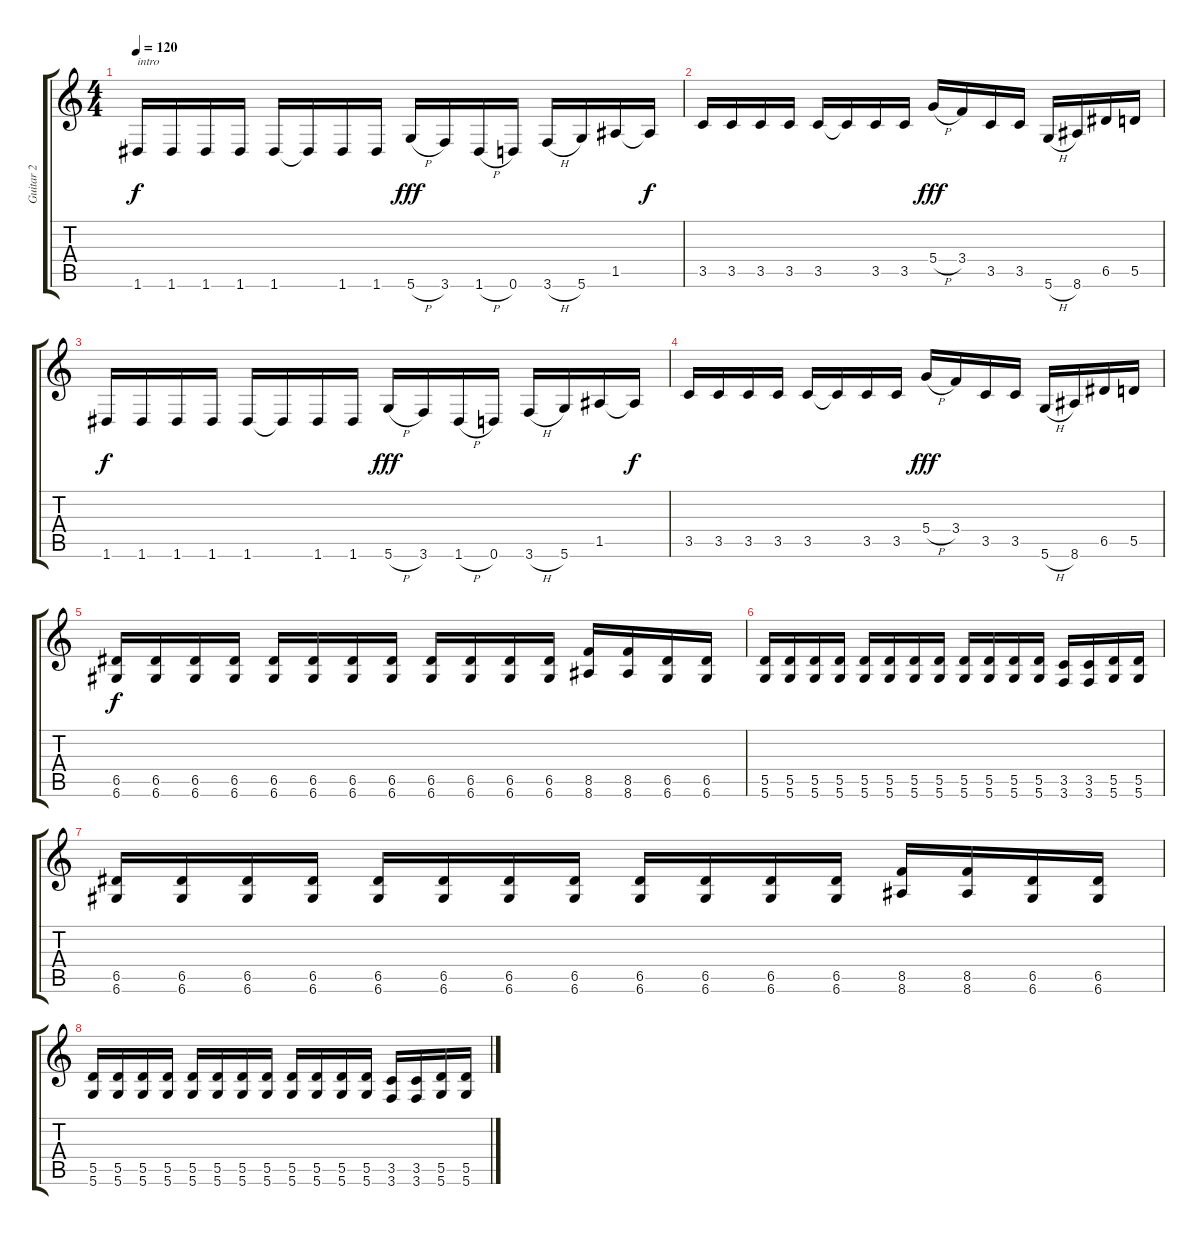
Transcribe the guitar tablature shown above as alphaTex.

\track ("Guitar 2" "Guitar 2") {instrument distortionguitar}
\staff {score tabs}
\tuning (E4 B3 G3 D3 A2 D2) {hide}
\ts (4 4)
\tempo 120
\clef g2
\ks c
1.6.16{txt "intro" dy f} 1.6.16 1.6.16 1.6.16 1.6.16 1.6{t}.16 1.6.16 1.6.16 5.6{h}.16{dy fff} 3.6.16 1.6{h}.16 0.6.16 3.6{h}.16 5.6.16 1.5.16 1.5{t}.16{dy f} |
3.5.16 3.5.16 3.5.16 3.5.16 3.5.16 3.5{t}.16 3.5.16 3.5.16 5.4{h}.16{dy fff} 3.4.16 3.5.16 3.5.16 5.6{h}.16 8.6.16 6.5.16 5.5.16 |
1.6.16{dy f} 1.6.16 1.6.16 1.6.16 1.6.16 1.6{t}.16 1.6.16 1.6.16 5.6{h}.16{dy fff} 3.6.16 1.6{h}.16 0.6.16 3.6{h}.16 5.6.16 1.5.16 1.5{t}.16{dy f} |
3.5.16 3.5.16 3.5.16 3.5.16 3.5.16 3.5{t}.16 3.5.16 3.5.16 5.4{h}.16{dy fff} 3.4.16 3.5.16 3.5.16 5.6{h}.16 8.6.16 6.5.16 5.5.16 |
(6.5 6.6).16{dy f} (6.5 6.6).16 (6.5 6.6).16 (6.5 6.6).16 (6.5 6.6).16 (6.5 6.6).16 (6.5 6.6).16 (6.5 6.6).16 (6.5 6.6).16 (6.5 6.6).16 (6.5 6.6).16 (6.5 6.6).16 (8.5 8.6).16 (8.5 8.6).16 (6.5 6.6).16 (6.5 6.6).16 |
(5.5 5.6).16 (5.5 5.6).16 (5.5 5.6).16 (5.5 5.6).16 (5.5 5.6).16 (5.5 5.6).16 (5.5 5.6).16 (5.5 5.6).16 (5.5 5.6).16 (5.5 5.6).16 (5.5 5.6).16 (5.5 5.6).16 (3.5 3.6).16 (3.5 3.6).16 (5.5 5.6).16 (5.5 5.6).16 |
(6.5 6.6).16 (6.5 6.6).16 (6.5 6.6).16 (6.5 6.6).16 (6.5 6.6).16 (6.5 6.6).16 (6.5 6.6).16 (6.5 6.6).16 (6.5 6.6).16 (6.5 6.6).16 (6.5 6.6).16 (6.5 6.6).16 (8.5 8.6).16 (8.5 8.6).16 (6.5 6.6).16 (6.5 6.6).16 |
(5.5 5.6).16 (5.5 5.6).16 (5.5 5.6).16 (5.5 5.6).16 (5.5 5.6).16 (5.5 5.6).16 (5.5 5.6).16 (5.5 5.6).16 (5.5 5.6).16 (5.5 5.6).16 (5.5 5.6).16 (5.5 5.6).16 (3.5 3.6).16 (3.5 3.6).16 (5.5 5.6).16 (5.5 5.6).16
